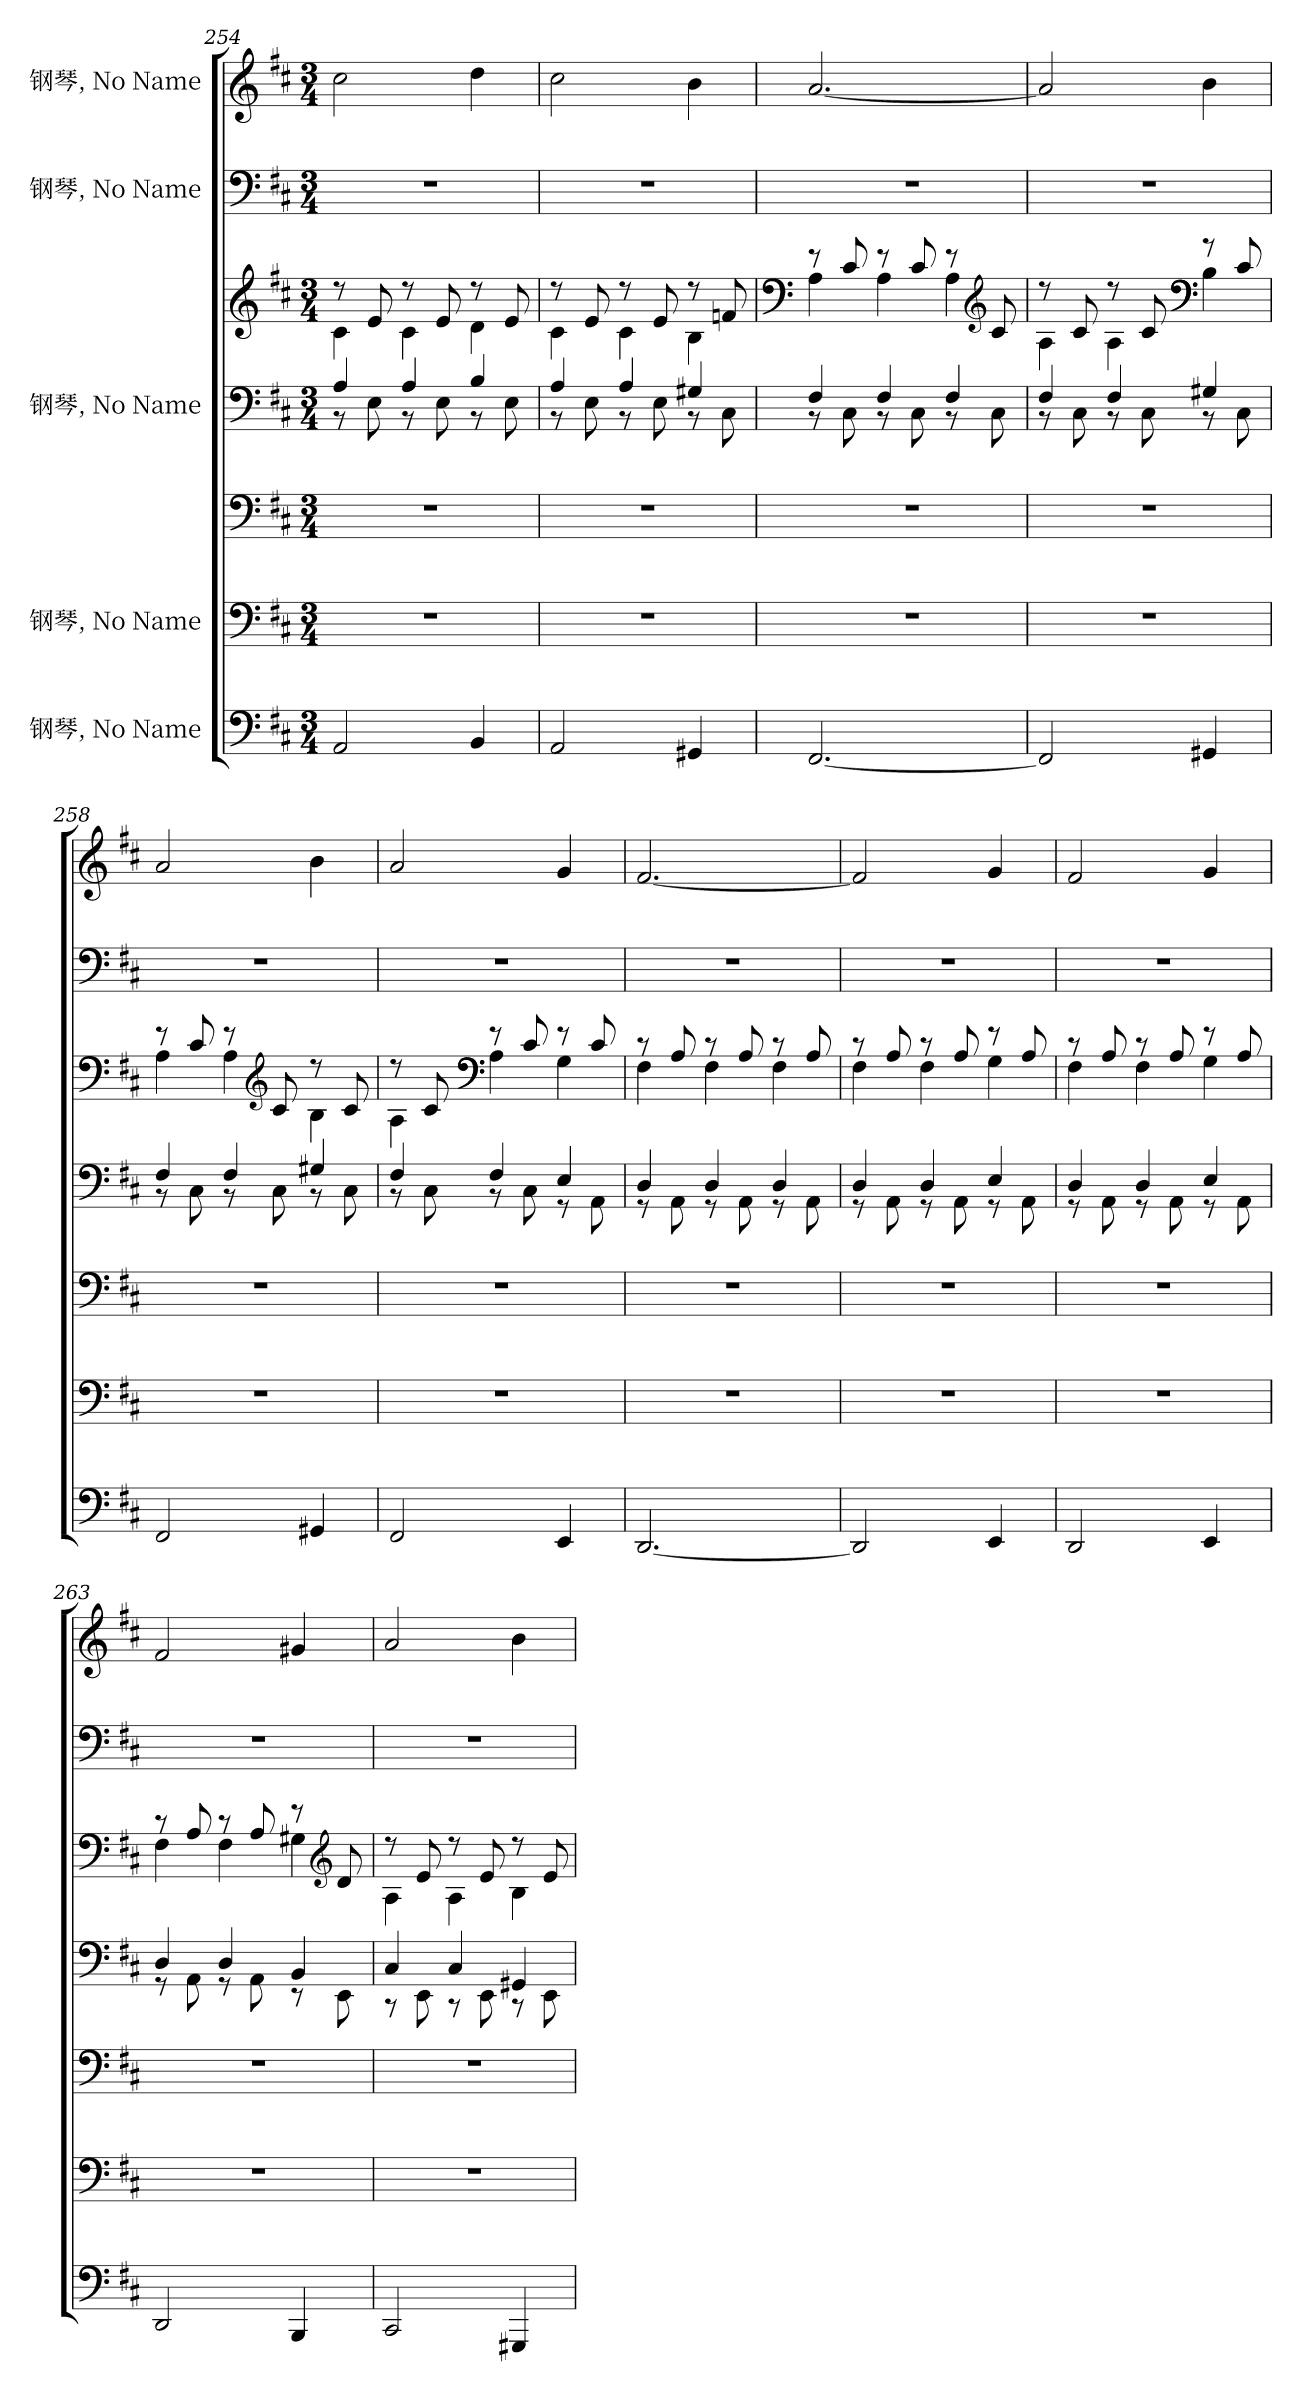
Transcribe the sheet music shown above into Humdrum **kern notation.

**kern	**kern	**kern	**kern	**kern	**kern	**kern
*part5	*part4	*part4	*part3	*part3	*part2	*part1
*staff7	*staff6	*staff5	*staff4	*staff3	*staff2	*staff1
*I"钢琴, No Name	*I"钢琴, No Name	*	*I"钢琴, No Name	*	*I"钢琴, No Name	*I"钢琴, No Name
*clefF4	*clefF4	*clefF4	*clefF4	*clefG2	*clefF4	*clefG2
*k[f#c#]	*k[f#c#]	*k[f#c#]	*k[f#c#]	*k[f#c#]	*k[f#c#]	*k[f#c#]
*M3/4	*M3/4	*M3/4	*M3/4	*M3/4	*M3/4	*M3/4
=254	=254	=254	=254	=254	=254	=254
*	*	*	*^	*^	*	*
2AA/	2.r	2.r	4A/	8r	8r	4c#\	2.r	2cc#\
.	.	.	.	8E\	8e/	.	.	.
.	.	.	4A/	8r	8r	4c#\	.	.
.	.	.	.	8E\	8e/	.	.	.
4BB/	.	.	4B/	8r	8r	4d\	.	4dd\
.	.	.	.	8E\	8e/	.	.	.
=255	=255	=255	=255	=255	=255	=255	=255	=255
2AA/	2.r	2.r	4A/	8r	8r	4c#\	2.r	2cc#\
.	.	.	.	8E\	8e/	.	.	.
.	.	.	4A/	8r	8r	4c#\	.	.
.	.	.	.	8E\	8e/	.	.	.
4GG#X/	.	.	4G#X/	8r	8r	4B\	.	4b\
.	.	.	.	8C#\	8fn/	.	.	.
!!LO:PB:g=z
=256	=256	=256	=256	=256	=256	=256	=256	=256
*	*	*	*	*	*clefF4	*	*	*
[2.FF#/	2.r	2.r	4F#/	8r	8r	4A\	2.r	[2.a/
.	.	.	.	8C#\	8c#/	.	.	.
.	.	.	4F#/	8r	8r	4A\	.	.
.	.	.	.	8C#\	8c#/	.	.	.
.	.	.	4F#/	8r	8r	4A\	.	.
*	*	*	*	*	*clefG2	*	*	*
.	.	.	.	8C#\	8c#/	.	.	.
=257	=257	=257	=257	=257	=257	=257	=257	=257
2FF#/]	2.r	2.r	4F#/	8r	8r	4A\	2.r	2a/]
.	.	.	.	8C#\	8c#/	.	.	.
.	.	.	4F#/	8r	8r	4A\	.	.
.	.	.	.	8C#\	8c#/	.	.	.
*	*	*	*	*	*clefF4	*	*	*
*	*	*	*	*	*	*	*	*MM199
4GG#X/	.	.	4G#X/	8r	8r	4B\	.	4b\
.	.	.	.	8C#\	8c#/	.	.	.
=258	=258	=258	=258	=258	=258	=258	=258	=258
2FF#/	2.r	2.r	4F#/	8r	8r	4A\	2.r	2a/
.	.	.	.	8C#\	8c#/	.	.	.
.	.	.	4F#/	8r	8r	4A\	.	.
*	*	*	*	*	*clefG2	*	*	*
.	.	.	.	8C#\	8c#/	.	.	.
4GG#X/	.	.	4G#X/	8r	8r	4B\	.	4b\
.	.	.	.	8C#\	8c#/	.	.	.
!!LO:PB:g=z
=259	=259	=259	=259	=259	=259	=259	=259	=259
2FF#/	2.r	2.r	4F#/	8r	8r	4A\	2.r	2a/
.	.	.	.	8C#\	8c#/	.	.	.
*	*	*	*	*	*clefF4	*	*	*
.	.	.	4F#/	8r	8r	4A\	.	.
.	.	.	.	8C#\	8c#/	.	.	.
4EE/	.	.	4E/	8r	8r	4G\	.	4g/
.	.	.	.	8AA\	8c#/	.	.	.
=260	=260	=260	=260	=260	=260	=260	=260	=260
[2.DD/	2.r	2.r	4D/	8r	8r	4F#\	2.r	[2.f#/
.	.	.	.	8AA\	8A/	.	.	.
.	.	.	4D/	8r	8r	4F#\	.	.
.	.	.	.	8AA\	8A/	.	.	.
.	.	.	4D/	8r	8r	4F#\	.	.
.	.	.	.	8AA\	8A/	.	.	.
=261	=261	=261	=261	=261	=261	=261	=261	=261
2DD/]	2.r	2.r	4D/	8r	8r	4F#\	2.r	2f#/]
.	.	.	.	8AA\	8A/	.	.	.
.	.	.	4D/	8r	8r	4F#\	.	.
.	.	.	.	8AA\	8A/	.	.	.
4EE/	.	.	4E/	8r	8r	4G\	.	4g/
.	.	.	.	8AA\	8A/	.	.	.
=262	=262	=262	=262	=262	=262	=262	=262	=262
2DD/	2.r	2.r	4D/	8r	8r	4F#\	2.r	2f#/
.	.	.	.	8AA\	8A/	.	.	.
.	.	.	4D/	8r	8r	4F#\	.	.
.	.	.	.	8AA\	8A/	.	.	.
4EE/	.	.	4E/	8r	8r	4G\	.	4g/
.	.	.	.	8AA\	8A/	.	.	.
!!LO:PB:g=z
=263	=263	=263	=263	=263	=263	=263	=263	=263
2DD/	2.r	2.r	4D/	8r	8r	4F#\	2.r	2f#/
.	.	.	.	8AA\	8A/	.	.	.
.	.	.	4D/	8r	8r	4F#\	.	.
.	.	.	.	8AA\	8A/	.	.	.
4BBB/	.	.	4BB/	8r	8r	4G#X\	.	4g#X/
*	*	*	*	*	*clefG2	*	*	*
.	.	.	.	8EE\	8d/	.	.	.
=264	=264	=264	=264	=264	=264	=264	=264	=264
2CC#/	2.r	2.r	4C#/	8r	8r	4A\	2.r	2a/
.	.	.	.	8EE\	8e/	.	.	.
.	.	.	4C#/	8r	8r	4A\	.	.
.	.	.	.	8EE\	8e/	.	.	.
4GGG#X/	.	.	4GG#X/	8r	8r	4B\	.	4b\
.	.	.	.	8EE\	8e/	.	.	.
*	*	*	*v	*v	*	*	*	*
*	*	*	*	*v	*v	*	*
=	=	=	=	=	=	=
*-	*-	*-	*-	*-	*-	*-
